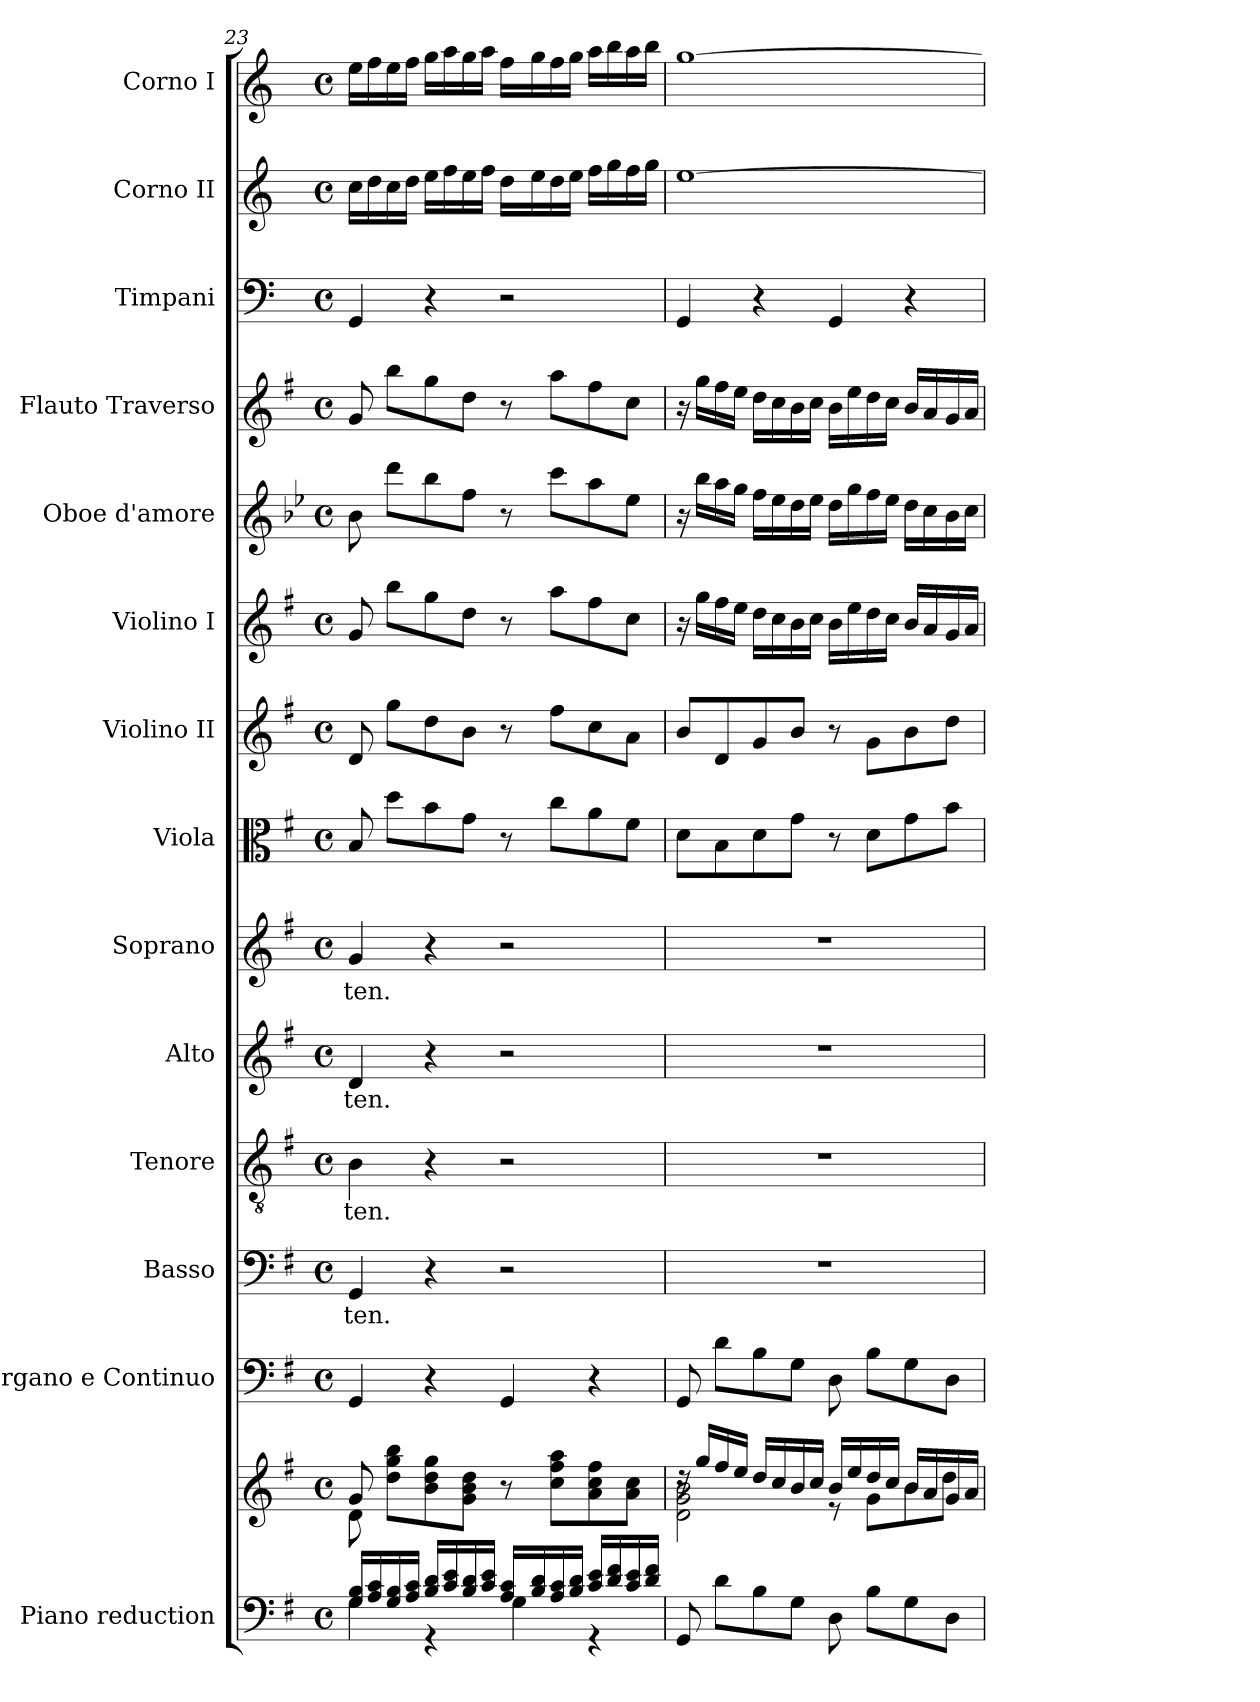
**kern	**kern	**kern	**kern	**text	**kern	**text	**kern	**text	**kern	**text	**kern	**kern	**kern	**kern	**kern	**kern	**kern	**kern
*part14	*part14	*part13	*part12	*part12	*part11	*part11	*part10	*part10	*part9	*part9	*part8	*part7	*part6	*part5	*part4	*part3	*part2	*part1
*staff15	*staff14	*staff13	*staff12	*staff12	*staff11	*staff11	*staff10	*staff10	*staff9	*staff9	*staff8	*staff7	*staff6	*staff5	*staff4	*staff3	*staff2	*staff1
*I"Piano reduction	*	*I"Organo e Continuo	*I"Basso	*	*I"Tenore	*	*I"Alto	*	*I"Soprano	*	*I"Viola	*I"Violino II	*I"Violino I	*I"Oboe d'amore	*I"Flauto Traverso	*I"Timpani	*I"Corno II	*I"Corno I
*I'Pno	*	*	*	*	*	*	*	*	*	*	*	*	*	*I'Ob	*I'Fl	*I'Timp	*	*
*clefF4	*clefG2	*clefF4	*clefF4	*	*clefGv2	*	*clefG2	*	*clefG2	*	*clefC3	*clefG2	*clefG2	*clefG2	*clefG2	*clefF4	*clefG2	*clefG2
*	*	*	*	*	*	*	*	*	*	*	*	*	*	*ITrd2c3	*	*	*ITrd3c5	*ITrd3c5
*k[f#]	*k[f#]	*k[f#]	*k[f#]	*	*k[f#]	*	*k[f#]	*	*k[f#]	*	*k[f#]	*k[f#]	*k[f#]	*k[f#]	*k[f#]	*k[]	*k[f#]	*k[f#]
*M4/4	*M4/4	*M4/4	*M4/4	*	*M4/4	*	*M4/4	*	*M4/4	*	*M4/4	*M4/4	*M4/4	*M4/4	*M4/4	*M4/4	*M4/4	*M4/4
*met(c)	*met(c)	*met(c)	*met(c)	*	*met(c)	*	*met(c)	*	*met(c)	*	*met(c)	*met(c)	*met(c)	*met(c)	*met(c)	*met(c)	*met(c)	*met(c)
=23	=23	=23	=23	=23	=23	=23	=23	=23	=23	=23	=23	=23	=23	=23	=23	=23	=23	=23
*^	*^	*	*	*	*	*	*	*	*	*	*	*	*	*	*	*	*	*
!	!	!	!	!	!	!LO:LY:b	!	!LO:LY:b	!	!LO:LY:b	!	!LO:LY:b	!	!	!	!	!	!	!	!
16G/ 16B/LL	4G\	8g/	8d\	4GG/	4GG/	-ten.	4B\	-ten.	4d/	-ten.	4g/	-ten.	8B/	8d/	8g/	8g\	8g/	4GG/	16g\LL	16b\LL
16A/ 16c/	.	.	.	.	.	.	.	.	.	.	.	.	.	.	.	.	.	.	16a\	16cc\
16G/ 16B/	.	8dd\ 8gg\ 8bb\L	8ryy	.	.	.	.	.	.	.	.	.	8dd\L	8gg\L	8bb\L	8bb\L	8bb\L	.	16g\	16b\
16A/ 16c/JJ	.	.	.	.	.	.	.	.	.	.	.	.	.	.	.	.	.	.	16a\JJ	16cc\JJ
16B/ 16d/LL	4r	8b\ 8dd\ 8gg\	4ryy	4r	4r	.	4r	.	4r	.	4r	.	8b\	8dd\	8gg\	8gg\	8gg\	4r	16b\LL	16dd\LL
16c/ 16e/	.	.	.	.	.	.	.	.	.	.	.	.	.	.	.	.	.	.	16cc\	16ee\
16B/ 16d/	.	8g\ 8b\ 8dd\J	.	.	.	.	.	.	.	.	.	.	8g\J	8b\J	8dd\J	8dd\J	8dd\J	.	16b\	16dd\
16c/ 16e/JJ	.	.	.	.	.	.	.	.	.	.	.	.	.	.	.	.	.	.	16cc\JJ	16ee\JJ
16A/ 16c/LL	4G\	8r	8ryy	4GG/	2r	.	2r	.	2r	.	2r	.	8r	8r	8r	8r	8r	2r	16a\LL	16cc\LL
16B/ 16d/	.	.	.	.	.	.	.	.	.	.	.	.	.	.	.	.	.	.	16b\	16dd\
16A/ 16c/	.	8cc\ 8ff#\ 8aa\L	8ryy	.	.	.	.	.	.	.	.	.	8cc\L	8ff#\L	8aa\L	8aa\L	8aa\L	.	16a\	16cc\
16B/ 16d/JJ	.	.	.	.	.	.	.	.	.	.	.	.	.	.	.	.	.	.	16b\JJ	16dd\JJ
16c/ 16e/LL	4r	8a\ 8cc\ 8ff#\	4ryy	4r	.	.	.	.	.	.	.	.	8a\	8cc\	8ff#\	8ff#\	8ff#\	.	16cc\LL	16ee\LL
16d/ 16f#/	.	.	.	.	.	.	.	.	.	.	.	.	.	.	.	.	.	.	16dd\	16ff#\
16c/ 16e/	.	8a\ 8cc\J	.	.	.	.	.	.	.	.	.	.	8f#\J	8a\J	8cc\J	8cc\J	8cc\J	.	16cc\	16ee\
16d/ 16f#/JJ	.	.	.	.	.	.	.	.	.	.	.	.	.	.	.	.	.	.	16dd\JJ	16ff#\JJ
*v	*v	*	*	*	*	*	*	*	*	*	*	*	*	*	*	*	*	*	*	*
=24	=24	=24	=24	=24	=24	=24	=24	=24	=24	=24	=24	=24	=24	=24	=24	=24	=24	=24	=24
8GG/	16rdd	2d\ 2g\ 2b\	8GG/	1r	.	1r	.	1r	.	1r	.	8d\L	8b/L	16r	16r	16r	4GG/	[1b	[1dd
.	16gg/LL	.	.	.	.	.	.	.	.	.	.	.	.	16gg\LL	16gg\LL	16gg\LL	.	.	.
8d\L	16ff#/	.	8d\L	.	.	.	.	.	.	.	.	8B\	8d/	16ff#\	16ff#\	16ff#\	.	.	.
.	16ee/JJ	.	.	.	.	.	.	.	.	.	.	.	.	16ee\JJ	16ee\JJ	16ee\JJ	.	.	.
8B\	16dd/LL	.	8B\	.	.	.	.	.	.	.	.	8d\	8g/	16dd\LL	16dd\LL	16dd\LL	4r	.	.
.	16cc/	.	.	.	.	.	.	.	.	.	.	.	.	16cc\	16cc\	16cc\	.	.	.
8G\J	16b/	.	8G\J	.	.	.	.	.	.	.	.	8g\J	8b/J	16b\	16b\	16b\	.	.	.
.	16cc/JJ	.	.	.	.	.	.	.	.	.	.	.	.	16cc\JJ	16cc\JJ	16cc\JJ	.	.	.
8D\	16b/LL	8r	8D\	.	.	.	.	.	.	.	.	8r	8r	16b\LL	16b\LL	16b\LL	4GG/	.	.
.	16ee/	.	.	.	.	.	.	.	.	.	.	.	.	16ee\	16ee\	16ee\	.	.	.
8B\L	16dd/	8g\L	8B\L	.	.	.	.	.	.	.	.	8d\L	8g\L	16dd\	16dd\	16dd\	.	.	.
.	16cc/JJ	.	.	.	.	.	.	.	.	.	.	.	.	16cc\JJ	16cc\JJ	16cc\JJ	.	.	.
8G\	16b/LL	8b\	8G\	.	.	.	.	.	.	.	.	8g\	8b\	16b/LL	16b\LL	16b/LL	4r	.	.
.	16a/	.	.	.	.	.	.	.	.	.	.	.	.	16a/	16a\	16a/	.	.	.
8D\J	16g/	8dd\J	8D\J	.	.	.	.	.	.	.	.	8b\J	8dd\J	16g/	16g\	16g/	.	.	.
.	16a/JJ	.	.	.	.	.	.	.	.	.	.	.	.	16a/JJ	16a\JJ	16a/JJ	.	.	.
*	*v	*v	*	*	*	*	*	*	*	*	*	*	*	*	*	*	*	*	*
=	=	=	=	=	=	=	=	=	=	=	=	=	=	=	=	=	=	=
*-	*-	*-	*-	*-	*-	*-	*-	*-	*-	*-	*-	*-	*-	*-	*-	*-	*-	*-
